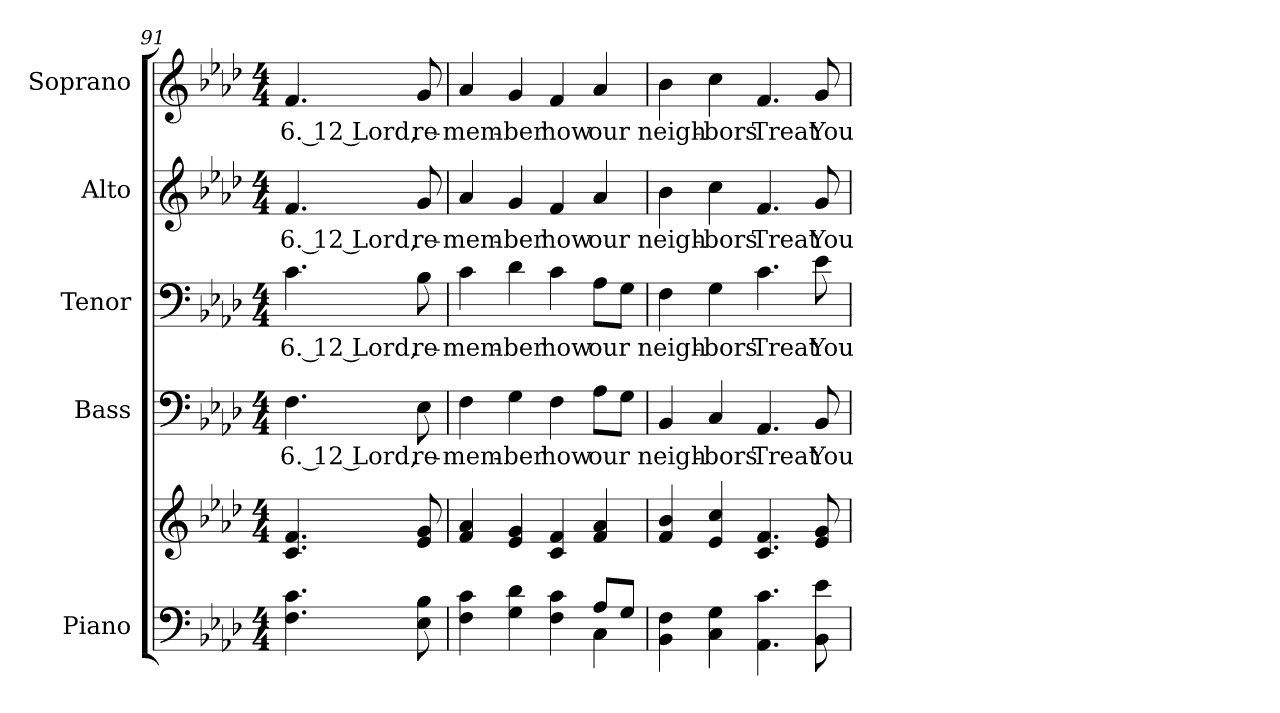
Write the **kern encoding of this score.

**kern	**kern	**kern	**text	**kern	**text	**kern	**text	**kern	**text
*part5	*part5	*part4	*part4	*part3	*part3	*part2	*part2	*part1	*part1
*staff6	*staff5	*staff4	*staff4	*staff3	*staff3	*staff2	*staff2	*staff1	*staff1
*I"Piano	*	*I"Bass	*	*I"Tenor	*	*I"Alto	*	*I"Soprano	*
*I'Pno.	*	*I'B.	*	*I'T.	*	*I'A.	*	*I'S.	*
!!LO:PB:g=z
*clefF4	*clefG2	*clefF4	*	*clefF4	*	*clefG2	*	*clefG2	*
*k[b-e-a-d-]	*k[b-e-a-d-]	*k[b-e-a-d-]	*	*k[b-e-a-d-]	*	*k[b-e-a-d-]	*	*k[b-e-a-d-]	*
*A-:	*A-:	*A-:	*	*A-:	*	*A-:	*	*A-:	*
*M4/4	*M4/4	*M4/4	*	*M4/4	*	*M4/4	*	*M4/4	*
=91	=91	=91	=91	=91	=91	=91	=91	=91	=91
!	!	!	!LO:LY:b:color=#000000	!	!	!	!	!	!
!	!	!	!	!	!LO:LY:b:color=#000000	!	!	!	!
!	!	!	!	!	!	!	!LO:LY:b:color=#000000	!	!
!	!	!	!	!	!	!	!	!	!LO:LY:b:color=#000000
4.Fi\ 4.ci	4.ci/ 4.fi	4.Fi\	6. 12 Lord,	4.ci\	6. 12 Lord,	4.fi/	6. 12 Lord,	4.fi/	6. 12 Lord,
!	!	!	!LO:LY:b:color=#000000	!	!	!	!	!	!
!	!	!	!	!	!LO:LY:b:color=#000000	!	!	!	!
!	!	!	!	!	!	!	!LO:LY:b:color=#000000	!	!
!	!	!	!	!	!	!	!	!	!LO:LY:b:color=#000000
8E-i\ 8B-i	8e-i/ 8gi	8E-i\	re-	8B-i\	re-	8gi/	re-	8gi/	re-
=92	=92	=92	=92	=92	=92	=92	=92	=92	=92
*^	*	*	*	*	*	*	*	*	*
!	!	!	!	!LO:LY:b:color=#000000	!	!	!	!	!	!
!	!	!	!	!	!	!LO:LY:b:color=#000000	!	!	!	!
!	!	!	!	!	!	!	!	!LO:LY:b:color=#000000	!	!
!	!	!	!	!	!	!	!	!	!	!LO:LY:b:color=#000000
4Fi\ 4ci	2ryy	4fi/ 4a-i	4Fi\	-mem-	4ci\	-mem-	4a-i/	-mem-	4a-i/	-mem-
!	!	!	!	!LO:LY:b:color=#000000	!	!	!	!	!	!
!	!	!	!	!	!	!LO:LY:b:color=#000000	!	!	!	!
!	!	!	!	!	!	!	!	!LO:LY:b:color=#000000	!	!
!	!	!	!	!	!	!	!	!	!	!LO:LY:b:color=#000000
4Gi\ 4d-i	.	4e-i/ 4gi	4Gi\	-ber	4d-i\	-ber	4gi/	-ber	4gi/	-ber
!	!	!	!	!LO:LY:b:color=#000000	!	!	!	!	!	!
!	!	!	!	!	!	!LO:LY:b:color=#000000	!	!	!	!
!	!	!	!	!	!	!	!	!LO:LY:b:color=#000000	!	!
!	!	!	!	!	!	!	!	!	!	!LO:LY:b:color=#000000
4Fi\ 4ci	4ryy	4ci/ 4fi	4Fi\	how	4ci\	how	4fi/	how	4fi/	how
!	!	!	!	!LO:LY:b:color=#000000	!	!	!	!	!	!
!	!	!	!	!	!	!LO:LY:b:color=#000000	!	!	!	!
!	!	!	!	!	!	!	!	!LO:LY:b:color=#000000	!	!
!	!	!	!	!	!	!	!	!	!	!LO:LY:b:color=#000000
8A-i/L	4Ci\	4fi/ 4a-i	8A-i\L	our	8A-i\L	our	4a-i/	our	4a-i/	our
8Gi/J	.	.	8Gi\J	.	8Gi\J	.	.	.	.	.
*v	*v	*	*	*	*	*	*	*	*	*
=93	=93	=93	=93	=93	=93	=93	=93	=93	=93
!	!	!	!LO:LY:b:color=#000000	!	!	!	!	!	!
!	!	!	!	!	!LO:LY:b:color=#000000	!	!	!	!
!	!	!	!	!	!	!	!LO:LY:b:color=#000000	!	!
!	!	!	!	!	!	!	!	!	!LO:LY:b:color=#000000
4BB-i\ 4Fi	4fi/ 4b-i	4BB-i/	neigh-	4Fi\	neigh-	4b-i\	neigh-	4b-i\	neigh-
!	!	!	!LO:LY:b:color=#000000	!	!	!	!	!	!
!	!	!	!	!	!LO:LY:b:color=#000000	!	!	!	!
!	!	!	!	!	!	!	!LO:LY:b:color=#000000	!	!
!	!	!	!	!	!	!	!	!	!LO:LY:b:color=#000000
4Ci\ 4Gi	4e-i/ 4cci	4Ci/	-bors	4Gi\	-bors	4cci\	-bors	4cci\	-bors
!	!	!	!LO:LY:b:color=#000000	!	!	!	!	!	!
!	!	!	!	!	!LO:LY:b:color=#000000	!	!	!	!
!	!	!	!	!	!	!	!LO:LY:b:color=#000000	!	!
!	!	!	!	!	!	!	!	!	!LO:LY:b:color=#000000
4.AA-i\ 4.ci	4.ci/ 4.fi	4.AA-i/	Treat	4.ci\	Treat	4.fi/	Treat	4.fi/	Treat
!	!	!	!LO:LY:b:color=#000000	!	!	!	!	!	!
!	!	!	!	!	!LO:LY:b:color=#000000	!	!	!	!
!	!	!	!	!	!	!	!LO:LY:b:color=#000000	!	!
!	!	!	!	!	!	!	!	!	!LO:LY:b:color=#000000
8BB-i\ 8e-i	8e-i/ 8gi	8BB-i/	You	8e-i\	You	8gi/	You	8gi/	You
=	=	=	=	=	=	=	=	=	=
*-	*-	*-	*-	*-	*-	*-	*-	*-	*-
